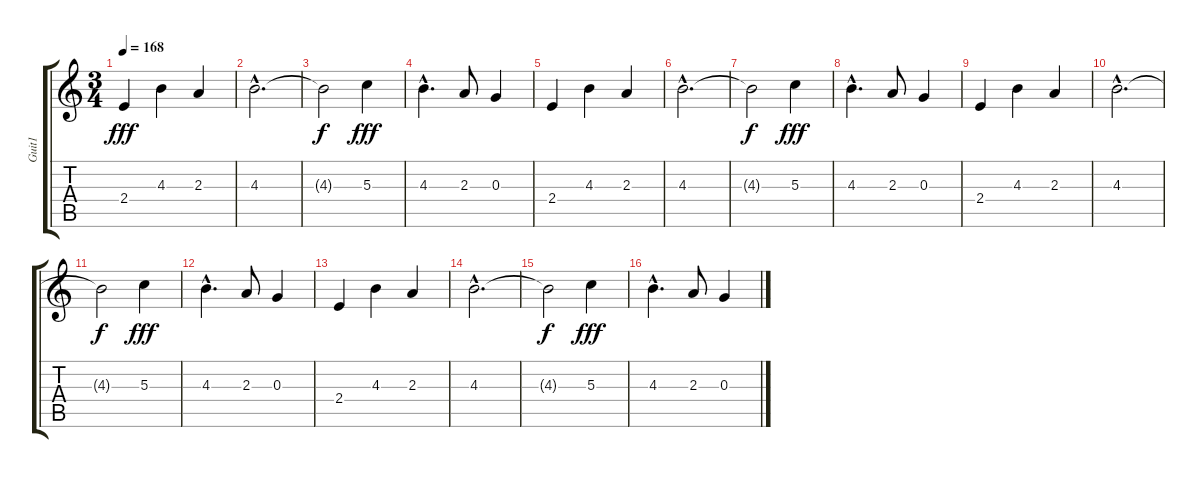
\track ("Guit1" "Guit1") {instrument overdrivenguitar}
\staff {score tabs}
\tuning (E4 B3 G3 D3 A2 E2) {hide}
\ts (3 4)
\tempo 168
\clef g2
\ks c
2.4.4{dy fff} 4.3.4 2.3.4 |
4.3{hac}.2{d} |
4.3{t}.2{dy f} 5.3.4{dy fff} |
4.3{hac}.4{d} 2.3.8 0.3.4 |
2.4.4 4.3.4 2.3.4 |
4.3{hac}.2{d} |
4.3{t}.2{dy f} 5.3.4{dy fff} |
4.3{hac}.4{d} 2.3.8 0.3.4 |
2.4.4 4.3.4 2.3.4 |
4.3{hac}.2{d} |
4.3{t}.2{dy f} 5.3.4{dy fff} |
4.3{hac}.4{d} 2.3.8 0.3.4 |
2.4.4 4.3.4 2.3.4 |
4.3{hac}.2{d} |
4.3{t}.2{dy f} 5.3.4{dy fff} |
4.3{hac}.4{d} 2.3.8 0.3.4
